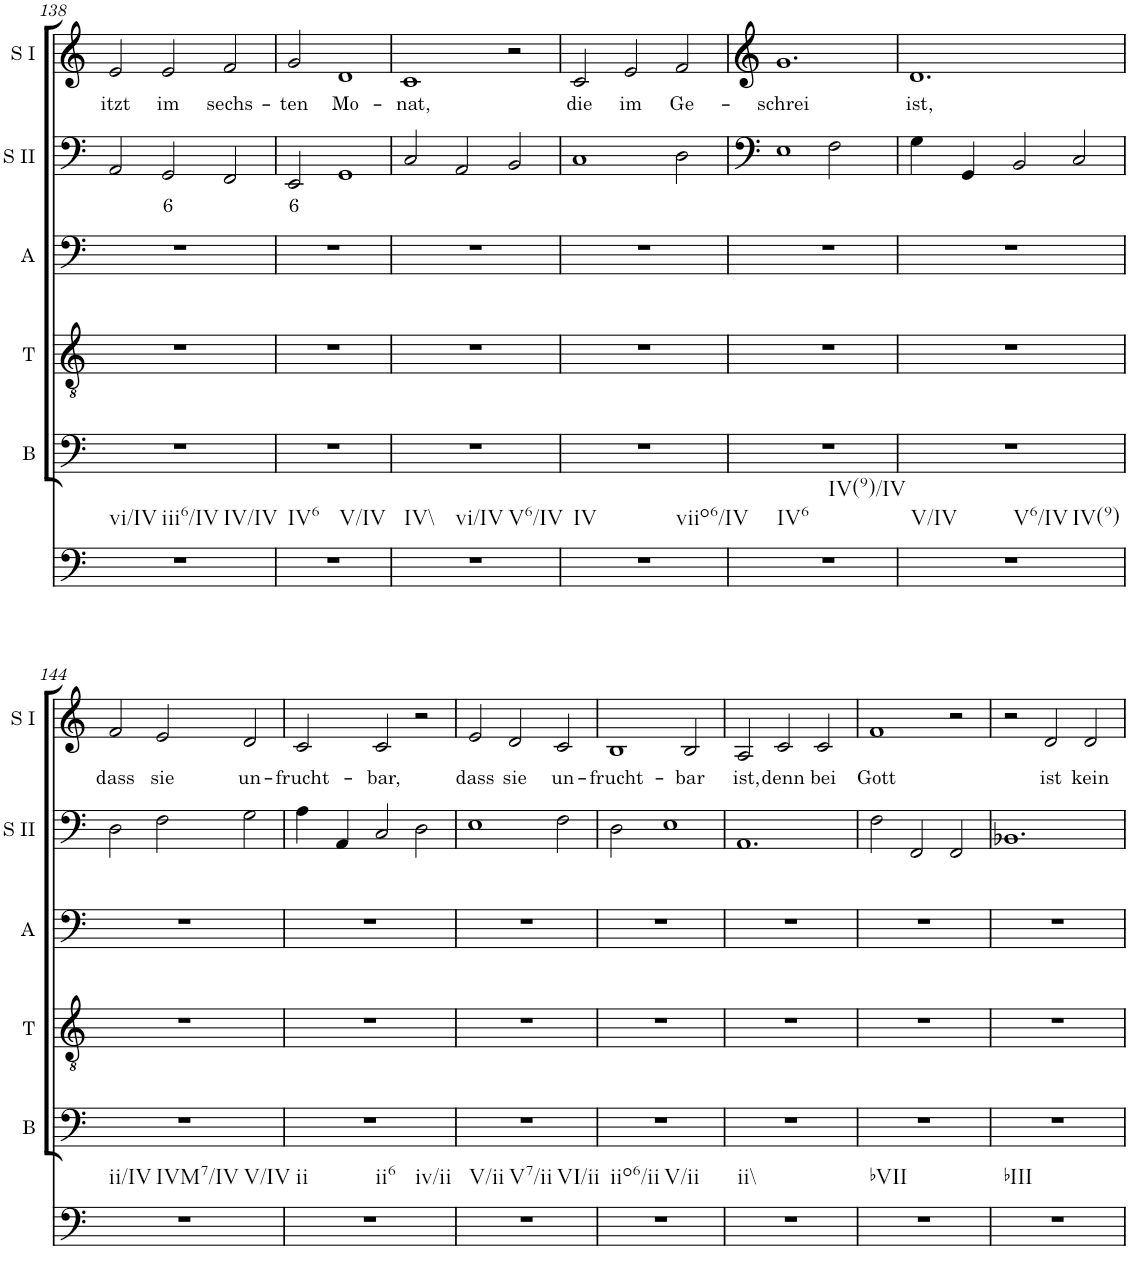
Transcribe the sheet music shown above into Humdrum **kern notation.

**kern	**kern	**kern	**kern	**kern	**text	**kern	**text
*part6	*part5	*part4	*part3	*part2	*part2	*part1	*part1
*staff6	*staff5	*staff4	*staff3	*staff2	*staff2	*staff1	*staff1
*I"Continuo	*I"Bass	*I"Tenor	*I"Alto	*I"Soprano II	*	*I"Soprano I	*
*	*I'B	*I'T	*I'A	*I'S II	*	*I'S I	*
!!LO:PB:g=z
*clefF4	*clefF4	*clefGv2	*clefG2	*clefG2	*	*clefG2	*
*k[]	*k[]	*k[]	*k[]	*k[]	*	*k[]	*
*M3/2	*M3/2	*M3/2	*M3/2	*M3/2	*	*M3/2	*
=138	=138	=138	=138	=138	=138	=138	=138
!LO:TX:b:t=vi/IV	!	!	!	!	!	!	!
!LO:TX:b:t=iii6/IV	!	!	!	!	!	!	!
!LO:TX:b:t=IV/IV	!	!	!	!	!	!	!
!	!	!	!	!	!	!	!LO:LY:b
1.r	1.r	1.r	1.r	2AA/	.	2e/	itzt
!	!	!	!	!	!LO:LY:b	!	!LO:LY:b
.	.	.	.	2GG/	6	2e/	im
!	!	!	!	!	!	!	!LO:LY:b
.	.	.	.	2FF/	.	2f/	sechs-
=139	=139	=139	=139	=139	=139	=139	=139
!LO:TX:b:t=IV6	!	!	!	!	!	!	!
!LO:TX:b:t=V/IV	!	!	!	!	!	!	!
!	!	!	!	!	!LO:LY:b	!	!LO:LY:b
1.r	1.r	1.r	1.r	2EE/	6	2g/	ten
!	!	!	!	!	!	!	!LO:LY:b
.	.	.	.	1GG	.	1d	Mo-
=140	=140	=140	=140	=140	=140	=140	=140
!LO:TX:b:t=IV\\	!	!	!	!	!	!	!
!LO:TX:b:t=vi/IV	!	!	!	!	!	!	!
!LO:TX:b:t=V6/IV	!	!	!	!	!	!	!
!	!	!	!	!	!	!	!LO:LY:b
1.r	1.r	1.r	1.r	2C/	.	1c	nat,
.	.	.	.	2AA/	.	.	.
.	.	.	.	2BB/	.	2r	.
=141	=141	=141	=141	=141	=141	=141	=141
!LO:TX:b:t=IV	!	!	!	!	!	!	!
!LO:TX:b:t=viio6/IV	!	!	!	!	!	!	!
!	!	!	!	!	!	!	!LO:LY:b
1.r	1.r	1.r	1.r	1C	.	2c/	die
!	!	!	!	!	!	!	!LO:LY:b
.	.	.	.	.	.	2e/	im
!	!	!	!	!	!	!	!LO:LY:b
.	.	.	.	2D\	.	2f/	Ge-
=142	=142	=142	=142	=142	=142	=142	=142
!LO:TX:b:t=IV6	!	!	!	!	!	!	!
!LO:TX:b:t=IV(9)/IV	!	!	!	!	!	!	!
!	!	!	!	!	!	!	!LO:LY:b
1.r	1.r	1.r	1.r	1E	.	1.g	schrei
.	.	.	.	2F\	.	.	.
=143	=143	=143	=143	=143	=143	=143	=143
!LO:TX:b:t=V/IV	!	!	!	!	!	!	!
!LO:TX:b:t=V6/IV	!	!	!	!	!	!	!
!LO:TX:b:t=IV(9)	!	!	!	!	!	!	!
!	!	!	!	!	!	!	!LO:LY:b
1.r	1.r	1.r	1.r	4G\	.	1.d	ist,
.	.	.	.	4GG/	.	.	.
.	.	.	.	2BB/	.	.	.
.	.	.	.	2C/	.	.	.
!!LO:LB:g=z
=144	=144	=144	=144	=144	=144	=144	=144
!LO:TX:b:t=ii/IV	!	!	!	!	!	!	!
!LO:TX:b:t=IVM7/IV	!	!	!	!	!	!	!
!LO:TX:b:t=V/IV	!	!	!	!	!	!	!
!	!	!	!	!	!	!	!LO:LY:b
1.r	1.r	1.r	1.r	2D\	.	2f/	dass
!	!	!	!	!	!	!	!LO:LY:b
.	.	.	.	2F\	.	2e/	sie
!	!	!	!	!	!	!	!LO:LY:b
.	.	.	.	2G\	.	2d/	un-
=145	=145	=145	=145	=145	=145	=145	=145
!LO:TX:b:t=ii	!	!	!	!	!	!	!
!LO:TX:b:t=ii6	!	!	!	!	!	!	!
!LO:TX:b:t=iv/ii	!	!	!	!	!	!	!
!	!	!	!	!	!	!	!LO:LY:b
1.r	1.r	1.r	1.r	4A\	.	2c/	frucht-
.	.	.	.	4AA/	.	.	.
!	!	!	!	!	!	!	!LO:LY:b
.	.	.	.	2C/	.	2c/	bar,
.	.	.	.	2D\	.	2r	.
=146	=146	=146	=146	=146	=146	=146	=146
!LO:TX:b:t=V/ii	!	!	!	!	!	!	!
!LO:TX:b:t=V7/ii	!	!	!	!	!	!	!
!LO:TX:b:t=VI/ii	!	!	!	!	!	!	!
!	!	!	!	!	!	!	!LO:LY:b
1.r	1.r	1.r	1.r	1E	.	2e/	dass
!	!	!	!	!	!	!	!LO:LY:b
.	.	.	.	.	.	2d/	sie
!	!	!	!	!	!	!	!LO:LY:b
.	.	.	.	2F\	.	2c/	un-
=147	=147	=147	=147	=147	=147	=147	=147
!LO:TX:b:t=iio6/ii	!	!	!	!	!	!	!
!LO:TX:b:t=V/ii	!	!	!	!	!	!	!
!	!	!	!	!	!	!	!LO:LY:b
1.r	1.r	1.r	1.r	2D\	.	1B	frucht-
.	.	.	.	1E	.	.	.
!	!	!	!	!	!	!	!LO:LY:b
.	.	.	.	.	.	2B/	bar
=148	=148	=148	=148	=148	=148	=148	=148
!LO:TX:b:t=ii\\	!	!	!	!	!	!	!
!	!	!	!	!	!	!	!LO:LY:b
1.r	1.r	1.r	1.r	1.AA	.	2A/	ist,
!	!	!	!	!	!	!	!LO:LY:b
.	.	.	.	.	.	2c/	denn
!	!	!	!	!	!	!	!LO:LY:b
.	.	.	.	.	.	2c/	bei
=149	=149	=149	=149	=149	=149	=149	=149
!LO:TX:b:t=bVII	!	!	!	!	!	!	!
!	!	!	!	!	!	!	!LO:LY:b
1.r	1.r	1.r	1.r	2F\	.	1f	Gott
.	.	.	.	2FF/	.	.	.
.	.	.	.	2FF/	.	2r	.
=150	=150	=150	=150	=150	=150	=150	=150
!LO:TX:b:t=bIII	!	!	!	!	!	!	!
1.r	1.r	1.r	1.r	1.BB-X	.	2r	.
!	!	!	!	!	!	!	!LO:LY:b
.	.	.	.	.	.	2d/	ist
!	!	!	!	!	!	!	!LO:LY:b
.	.	.	.	.	.	2d/	kein
=	=	=	=	=	=	=	=
*-	*-	*-	*-	*-	*-	*-	*-
